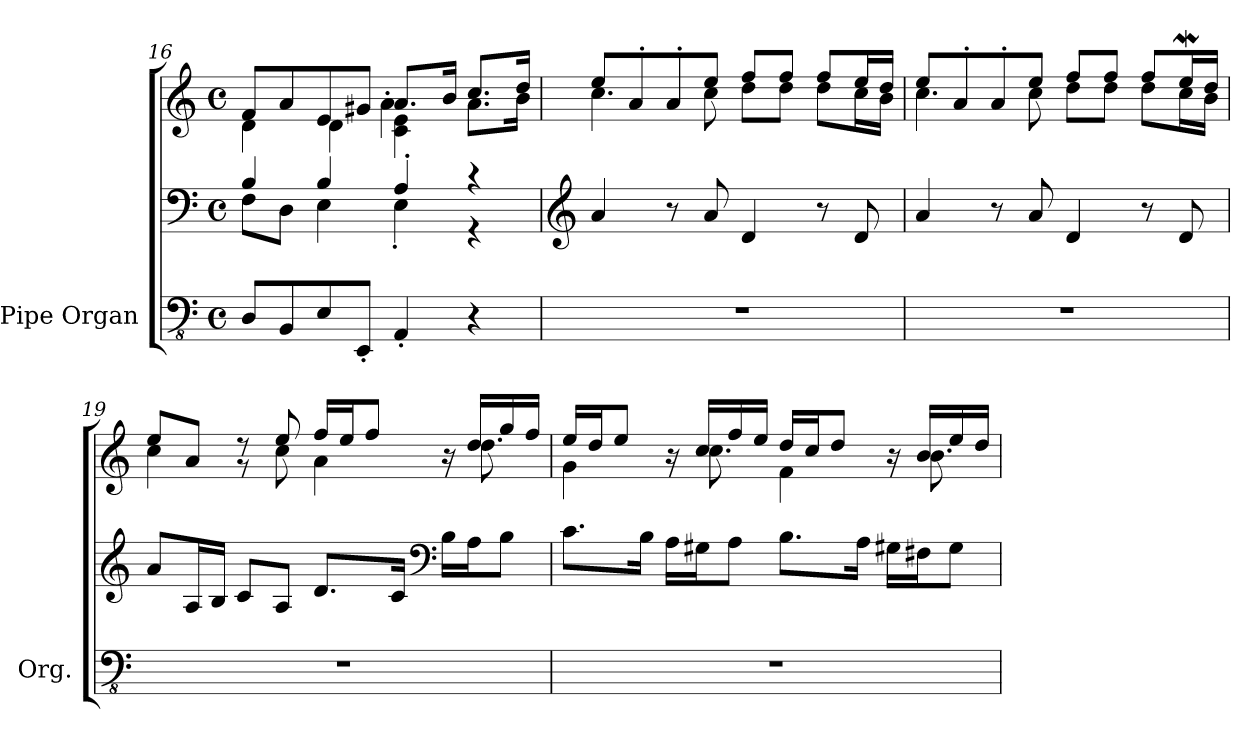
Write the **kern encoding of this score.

**kern	**kern	**kern
*part1	*part1	*part1
*staff3	*staff2	*staff1
*I"Pipe Organ	*	*
*I'Org.	*	*
*clefFv4	*clefF4	*clefG2
*k[]	*k[]	*k[]
*M4/4	*M4/4	*M4/4
*met(c)	*met(c)	*met(c)
=16	=16	=16
*	*^	*^
*	*	*	*	*^
8DD/L	4B/	8F\L	8f/L	4d\	2ryy
8BBB/	.	8D\J	8a/	.	.
8EE/	4B/	4E\	8e/	4d\	.
8EEE'/J	.	.	8g#X/J	.	.
4AAA'/	4A'/	4E'\	8.a/L	4c\ 4e\	4a'\
.	.	.	16b/Jk	.	.
4r	4r	4r	8.cc/L	8.a\L	4ryy
.	.	.	16dd/Jk	16b\Jk	.
*	*v	*v	*	*	*
*	*	*v	*v	*v
!!LO:LB:g=z
=17	=17	=17
*	*clefG2	*
*	*	*^
1r	4a/	8ee/L	4.cc\
.	.	8a'/	.
.	8r	8a'/	.
.	8a/	8ee/J	8cc\
.	4d/	8ff/L	8dd\L
.	.	8ff/J	8dd\J
.	8r	8ff/L	8dd\L
.	8d/	16ee/L	16cc\L
.	.	16dd/JJ	16b\JJ
=18	=18	=18	=18
1r	4a/	8ee/L	4.cc\
.	.	8a'/	.
.	8r	8a'/	.
.	8a/	8ee/J	8cc\
.	4d/	8ff/L	8dd\L
.	.	8ff/J	8dd\J
.	8r	8ff/L	8dd\L
.	8d/	16eeW/L	16cc\L
.	.	16dd/JJ	16b\JJ
=19	=19	=19	=19
1r	8a/L	8ee/L	4cc\
.	16A/L	8a/J	.
.	16B/JJ	.	.
.	8c/L	8r	8r
.	8A/J	8ee/	8cc\
.	8.d/L	16ff/LL	4a\
.	.	16ee/J	.
.	.	8ff/J	.
.	16c/Jk	.	.
*	*clefF4	*	*
.	16B\LL	16r	16ryy
.	16A\J	16dd/LL	8.dd\
.	8B\J	16gg/	.
.	.	16ff/JJ	.
!!LO:PB:g=z	!!
=20	=20	=20	=20
1r	8.c\L	16ee/LL	4g\
.	.	16dd/J	.
.	.	8ee/J	.
.	16B\Jk	.	.
.	16A\LL	16r	16ryy
.	16G#X\J	16cc/LL	8.cc\
.	8A\J	16ff/	.
.	.	16ee/JJ	.
.	8.B\L	16dd/LL	4f\
.	.	16cc/J	.
.	.	8dd/J	.
.	16A\Jk	.	.
.	16G#X\LL	16r	16ryy
.	16F#X\J	16b/LL	8.b\
.	8G#\J	16ee/	.
.	.	16dd/JJ	.
*	*	*v	*v
=	=	=
*-	*-	*-
